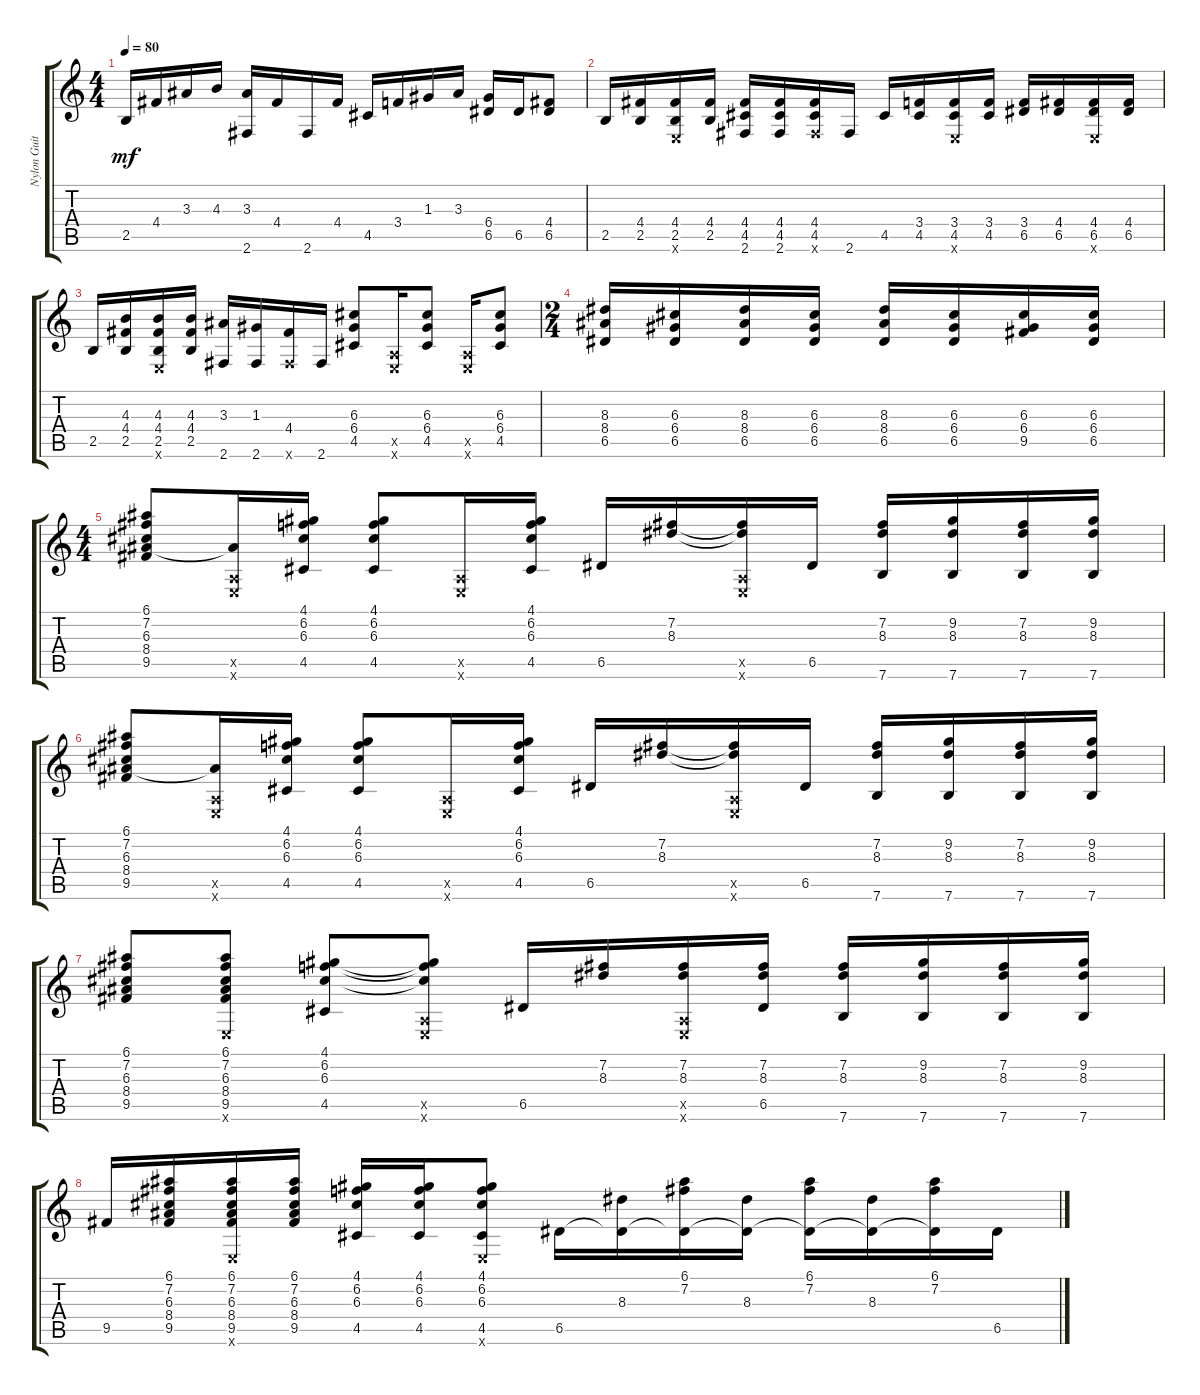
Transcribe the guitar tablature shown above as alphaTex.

\track ("Nylon Guitar" "Nylon Guit") {instrument acousticguitarnylon}
\staff {score tabs}
\tuning (E4 B3 G3 D3 A2 E2) {hide}
\ts (4 4)
\tempo 80
\clef g2
\ks c
2.5.16{dy mf} 4.4.16 3.3.16 4.3.16 (3.3 2.6).16 4.4.16 2.6.16 4.4.16 4.5.16 3.4.16 1.3.16 3.3.16 (6.4 6.5).16 6.5.16 (4.4 6.5).8 |
2.5.16 (4.4 2.5).16 (4.4 2.5 0.6{x}).16 (4.4 2.5).16 (4.4 4.5 2.6).16 (4.4 4.5 2.6).16 (4.4 4.5 2.6{x}).16 2.6.16 4.5.16 (3.4 4.5).16 (3.4 4.5 0.6{x}).16 (3.4 4.5).16 (3.4 6.5).16 (4.4 6.5).16 (4.4 6.5 0.6{x}).16 (4.4 6.5).16 |
2.5.16 (4.3 4.4 2.5).16 (4.3 4.4 2.5 0.6{x}).16 (4.3 4.4 2.5).16 (3.3 2.6).16 (1.3 2.6).16 (4.4 2.6{x}).16 2.6.16 (6.3 6.4 4.5).8 (0.5{x} 0.6{x}).16 (6.3 6.4 4.5).8 (0.5{x} 0.6{x}).16 (6.3 6.4 4.5).8 |
\ts (2 4)
(8.3 8.4 6.5).16 (6.3 6.4 6.5).16 (8.3 8.4 6.5).16 (6.3 6.4 6.5).16 (8.3 8.4 6.5).16 (6.3 6.4 6.5).16 (6.3 6.4 9.5).16 (6.3 6.4 6.5).16 |
\ts (4 4)
(6.1 7.2 6.3 8.4 9.5).8 (8.4{t} 0.5{x} 0.6{x}).16 (4.1 6.2 6.3 4.5).16 (4.1 6.2 6.3 4.5).8 (0.5{x} 0.6{x}).16 (4.1 6.2 6.3 4.5).16 6.5.16 (7.2 8.3).16 (7.2{t} 8.3{t} 0.5{x} 0.6{x}).16 6.5.16 (7.2 8.3 7.6).16 (9.2 8.3 7.6).16 (7.2 8.3 7.6).16 (9.2 8.3 7.6).16 |
(6.1 7.2 6.3 8.4 9.5).8 (8.4{t} 0.5{x} 0.6{x}).16 (4.1 6.2 6.3 4.5).16 (4.1 6.2 6.3 4.5).8 (0.5{x} 0.6{x}).16 (4.1 6.2 6.3 4.5).16 6.5.16 (7.2 8.3).16 (7.2{t} 8.3{t} 0.5{x} 0.6{x}).16 6.5.16 (7.2 8.3 7.6).16 (9.2 8.3 7.6).16 (7.2 8.3 7.6).16 (9.2 8.3 7.6).16 |
(6.1 7.2 6.3 8.4 9.5).8 (6.1 7.2 6.3 8.4 9.5 0.6{x}).8 (4.1 6.2 6.3 4.5).8 (4.1{t} 6.2{t} 6.3{t} 0.5{x} 0.6{x}).8 6.5.16 (7.2 8.3).16 (7.2 8.3 0.5{x} 0.6{x}).16 (7.2 8.3 6.5).16 (7.2 8.3 7.6).16 (9.2 8.3 7.6).16 (7.2 8.3 7.6).16 (9.2 8.3 7.6).16 |
9.5.16 (6.1 7.2 6.3 8.4 9.5).16 (6.1 7.2 6.3 8.4 9.5 0.6{x}).16 (6.1 7.2 6.3 8.4 9.5).16 (4.1 6.2 6.3 4.5).16 (4.1 6.2 6.3 4.5).16 (4.1 6.2 6.3 4.5 0.6{x}).8 6.5.16 (8.3 6.5{t}).16 (6.1 7.2 6.5{t}).16 (8.3 6.5{t}).16 (6.1 7.2 6.5{t}).16 (8.3 6.5{t}).16 (6.1 7.2 6.5{t}).16 6.5.16
